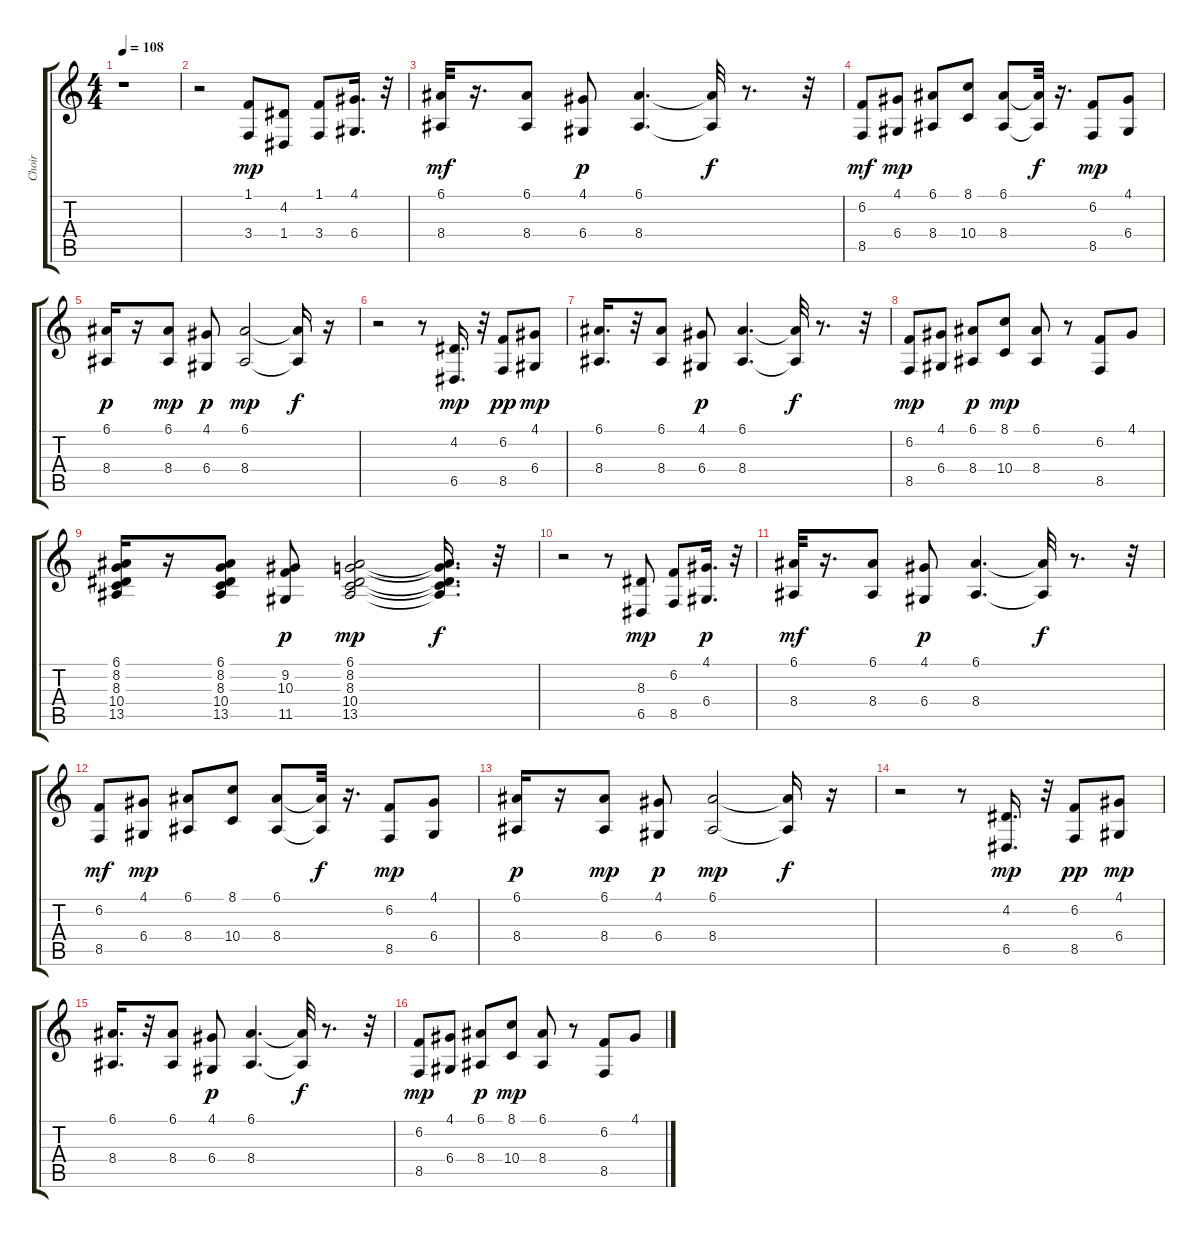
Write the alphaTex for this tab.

\track ("Choir" "Choir") {instrument choiraahs}
\staff {score tabs}
\tuning (E4 B3 G3 D3 A2 E2) {hide}
\ts (4 4)
\tempo 108
\clef g2
\ks c
r.1{dy f} |
r.2 (1.1 3.4).8{dy mp} (4.2 1.4).8 (1.1 3.4).8 (4.1 6.4).16{d} r.32 |
(6.1 8.4).32{dy mf} r.16{d} (6.1 8.4).8 (4.1 6.4).8{dy p} (6.1 8.4).4{d} (6.1{t} 8.4{t}).32{dy f} r.8{d} r.32 |
(6.2 8.5).8{dy mf} (4.1 6.4).8{dy mp} (6.1 8.4).8 (8.1 10.4).8 (6.1 8.4).8 (6.1{t} 8.4{t}).32{dy f} r.16{d} (6.2 8.5).8{dy mp} (4.1 6.4).8 |
(6.1 8.4).16{dy p} r.16 (6.1 8.4).8{dy mp} (4.1 6.4).8{dy p} (6.1 8.4).2{dy mp} (6.1{t} 8.4{t}).16{dy f} r.16 |
r.2 r.8 (4.2 6.5).16{d dy mp} r.32 (6.2 8.5).8{dy pp} (4.1 6.4).8{dy mp} |
(6.1 8.4).16{d} r.32 (6.1 8.4).8 (4.1 6.4).8{dy p} (6.1 8.4).4{d} (6.1{t} 8.4{t}).32{dy f} r.8{d} r.32 |
(6.2 8.5).8{dy mp} (4.1 6.4).8 (6.1 8.4).8{dy p} (8.1 10.4).8{dy mp} (6.1 8.4).8 r.8 (6.2 8.5).8 4.1.8 |
(6.1 8.2 8.3 10.4 13.5).16 r.16 (6.1 8.2 8.3 10.4 13.5).8 (9.2 10.3 11.5).8{dy p} (6.1 8.2 8.3 10.4 13.5).2{dy mp} (6.1{t} 8.2{t} 8.3{t} 10.4{t} 13.5{t}).16{d dy f} r.32 |
r.2 r.8 (8.3 6.5).8{dy mp} (6.2 8.5).8 (4.1 6.4).16{d dy p} r.32 |
(6.1 8.4).32{dy mf} r.16{d} (6.1 8.4).8 (4.1 6.4).8{dy p} (6.1 8.4).4{d} (6.1{t} 8.4{t}).32{dy f} r.8{d} r.32 |
(6.2 8.5).8{dy mf} (4.1 6.4).8{dy mp} (6.1 8.4).8 (8.1 10.4).8 (6.1 8.4).8 (6.1{t} 8.4{t}).32{dy f} r.16{d} (6.2 8.5).8{dy mp} (4.1 6.4).8 |
(6.1 8.4).16{dy p} r.16 (6.1 8.4).8{dy mp} (4.1 6.4).8{dy p} (6.1 8.4).2{dy mp} (6.1{t} 8.4{t}).16{dy f} r.16 |
r.2 r.8 (4.2 6.5).16{d dy mp} r.32 (6.2 8.5).8{dy pp} (4.1 6.4).8{dy mp} |
(6.1 8.4).16{d} r.32 (6.1 8.4).8 (4.1 6.4).8{dy p} (6.1 8.4).4{d} (6.1{t} 8.4{t}).32{dy f} r.8{d} r.32 |
(6.2 8.5).8{dy mp} (4.1 6.4).8 (6.1 8.4).8{dy p} (8.1 10.4).8{dy mp} (6.1 8.4).8 r.8 (6.2 8.5).8 4.1.8
